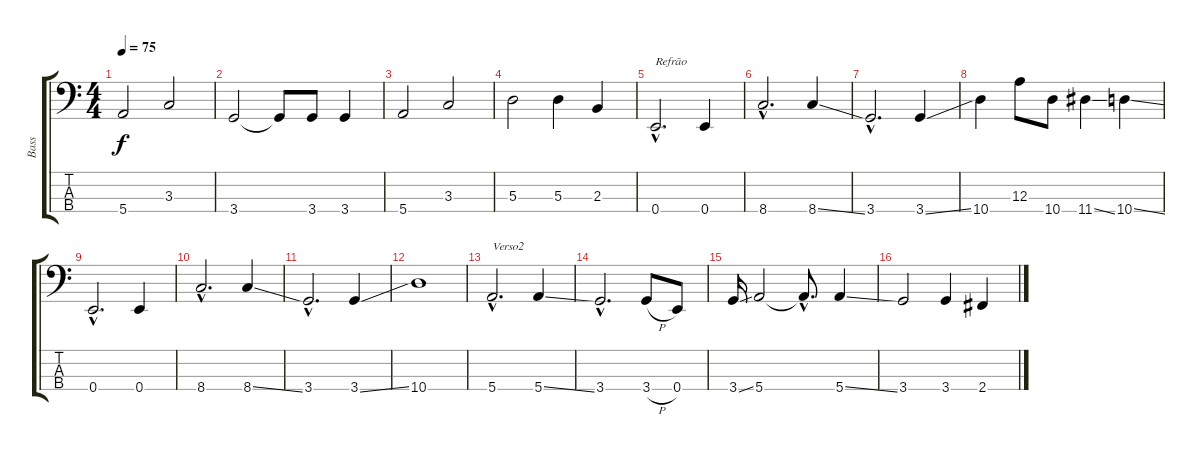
\track ("Bass" "Bass") {instrument fretlessbass}
\staff {score tabs}
\tuning (G2 D2 A1 E1) {hide}
\ts (4 4)
\tempo 75
\clef f4
\ks c
5.4.2{dy f} 3.3.2 |
3.4.2 3.4{t}.8 3.4.8 3.4.4 |
5.4.2 3.3.2 |
5.3.2 5.3.4 2.3.4 |
0.4{hac}.2{d txt "Refrão"} 0.4.4 |
8.4{hac}.2{d} 8.4{ss}.4 |
3.4{hac}.2{d} 3.4{ss}.4 |
10.4.4 12.3.8 10.4.8 11.4{ss}.4 10.4{ss}.4 |
0.4{hac}.2{d} 0.4.4 |
8.4{hac}.2{d} 8.4{ss}.4 |
3.4{hac}.2{d} 3.4{ss}.4 |
10.4.1 |
5.4{hac}.2{d txt "Verso2"} 5.4{ss}.4 |
3.4{hac}.2{d} 3.4{h}.8 0.4.8 |
3.4{ss}.16 5.4.2 5.4{hac t}.8{d} 5.4{ss}.4 |
3.4.2 3.4.4 2.4.4
